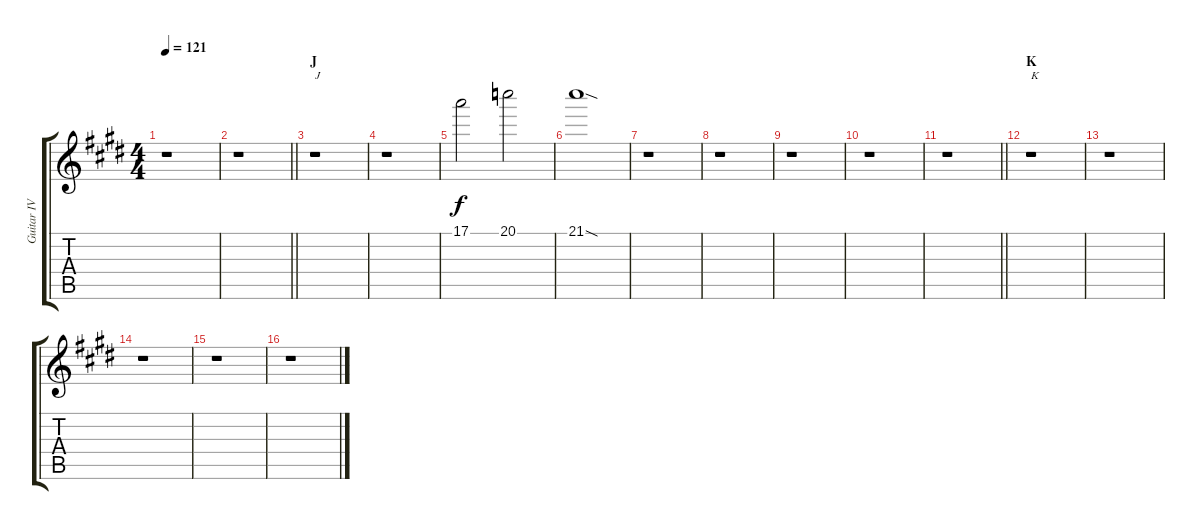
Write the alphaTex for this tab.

\track ("Guitar IV" "Guitar IV") {instrument overdrivenguitar}
\staff {score tabs}
\tuning (E4 B3 G3 D3 A2 E2) {hide}
\ts (4 4)
\tempo 121
\clef g2
\ks e
r.1{dy f} |
\barLineRight lightlight
r.1 |
\section ("" "J")
r.1{txt "J"} |
r.1 |
17.1.2 20.1.2 |
21.1{sod}.1 |
r.1 |
r.1 |
r.1 |
r.1 |
\barLineRight lightlight
r.1 |
\section ("" "K")
r.1{txt "K"} |
r.1 |
r.1 |
r.1 |
r.1
